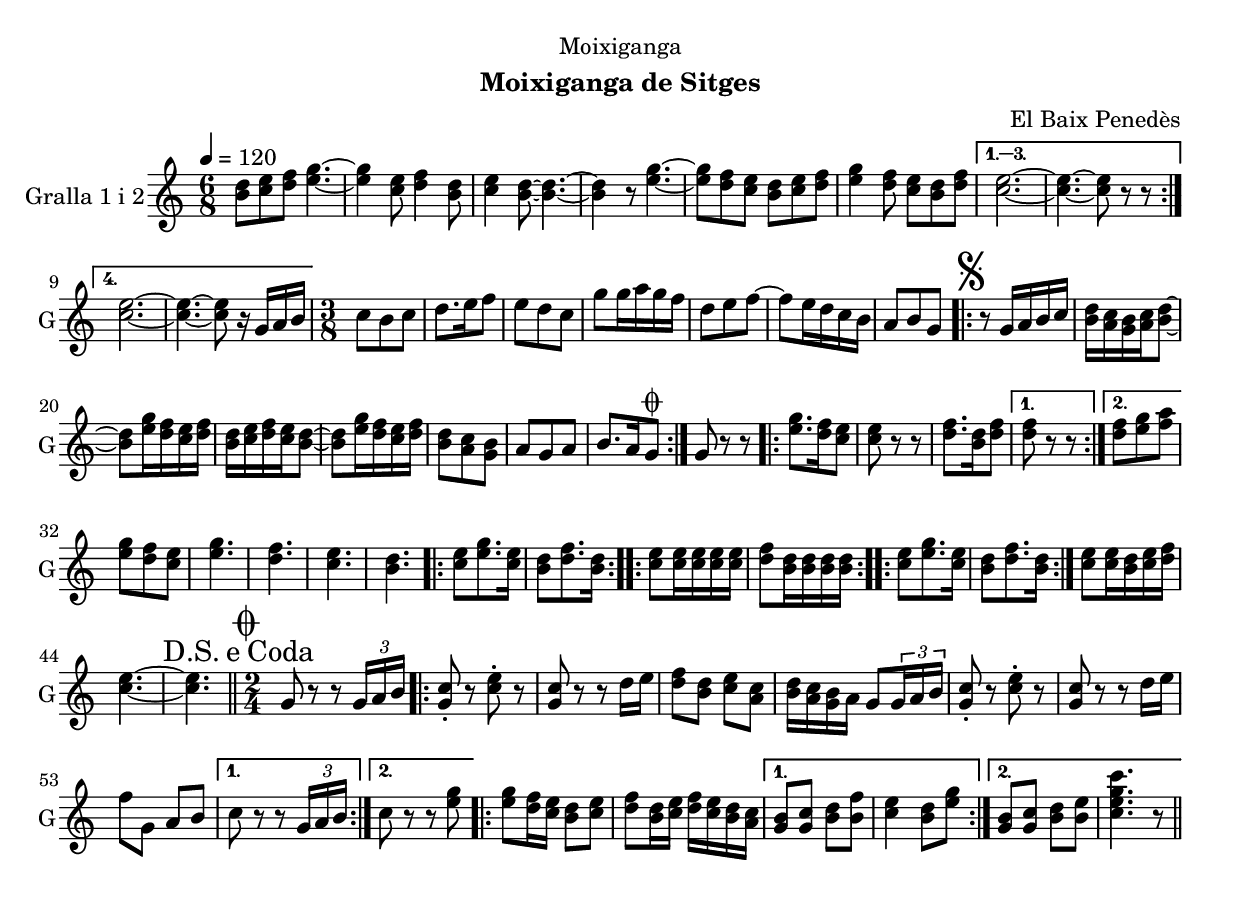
\version "2.16.2"

\header {
  dedication="Moixiganga"
  title=""
  subtitle="Moixiganga de Sitges"
  subsubtitle=""
  poet=""
  meter=""
  piece=""
  composer="El Baix Penedès"
  arranger=""
  opus=""
  instrument=""
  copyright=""
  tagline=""
}

liniaroAa =
\relative b'
{
  \tempo 4=120
  \clef treble
  \key c \major
  \time 6/8
  \repeat volta 4 { <b d>8 <c e> <d f> <e g>4. ~ ~  |
  <e g>4 <c e>8 <d f>4 <b d>8  |
  <c e>4 <b d>8 ~ ~ <b d>4. ~ ~  |
  <b d>4 r8 <e g>4. ~ ~  |
  %05
  <e g>8 <d f> <c e> <b d> <c e> <d f>  |
  <e g>4 <d f>8 <c e> <b d> <d f> }
  \alternative { { <c e>2. ~ ~  |
  <c e>4. ~ ~ <c e>8 r r }
  { <c e>2. ~ ~  |
  %10
  <c e>4. ~ ~ <c e>8 r16 g a b } }
  \time 3/8   c8 b c  |
  d8. e16 f8  |
  e8 d c  |
  g'8 g16 a g f  |
  %15
  d8 e f ~  |
  f8 e16 d c b  |
  a8 b g  |
  \repeat volta 2 { \mark \markup {\musicglyph #"scripts.segno"} r8 g16 a b c  |
  <b d>16 <a c> <g b> <a c> <b d>8 ~ ~  |
  %20
  <b d>8 <e g>16 <d f> <c e> <d f>  |
  <b d>16 <c e> <d f> <c e> <b d>8 ~ ~  |
  <b d>8 <e g>16 <d f> <c e> <d f>  |
  <b d>8 <a c> <g b>  |
  a8 g a  |
  %25
  b8. a16 g8 \coda  | }
  g8 r r  |
  \repeat volta 2 { <e' g>8. <d f>16 <c e>8  |
  <c e>8 r r  |
  <d f>8. <b d>16 <d f>8 }
  %30
  \alternative { { <d f>8 r r }
  { <d f>8 <e g> <f a> } }
  <e g>8 <d f> <c e>  |
  <e g>4.  |
  <d f>4.  |
  %35
  <c e>4.  |
  <b d>4.  |
  \repeat volta 2 { <c e>8 <e g>8. <c e>16  |
  <b d>8 <d f>8. <b d>16  | }
  \repeat volta 2 { <c e>8 <c e>16 <c e> <c e> <c e>  |
  %40
  <d f>8 <b d>16 <b d> <b d> <b d>  | }
  \repeat volta 2 { <c e>8 <e g>8. <c e>16  |
  <b d>8 <d f>8. <b d>16  | }
  <c e>8 <c e>16 <b d> <c e> <d f>  |
  <c e>4. ~ ~  |
  %45
  \mark \markup {D.S. e Coda} <c e>4.  \bar "||"
  \time 2/4   \mark \markup {\musicglyph #"scripts.coda"} g8 r r \times 2/3 { g16 a b }  |
  \repeat volta 2 { <g c>8-. r <c e>-. r  |
  <g c>8 r r d'16 e  |
  <d f>8 <b d> <c e> <a c>  |
  %50
  <b d>16 <a c> <g b> a g8 \times 2/3 { g16 a b }  |
  <g c>8-. r <c e>-. r  |
  <g c>8 r r d'16 e  |
  f8 g, a b }
  \alternative { { c8 r r \times 2/3 { g16 a b } }
  %55
  { c8 r r <e g> } }
  \repeat volta 2 {
  <e g>8 <d f>16 <c e> <b d>8 <c e>  |
  <d f>8 <b d>16 <c e> <d f> <c e> <b d> <a c> }
  \alternative { { <g b>8 <g c> <b d> <b f'>  |
  <c e>4 <b d>8 <e g> }
  %60
  { <g, b>8 <g c> <b d> <b e>  |
  <c e g c>4. r8 } } \bar "||" % kompletite
}

\score {
  \new StaffGroup {
    \override Score.RehearsalMark #'self-alignment-X = #LEFT
    <<
      \new Staff \with {instrumentName = #"Gralla 1 i 2" shortInstrumentName = #"G"} \liniaroAa
    >>
  }
  \layout {}
}
\score { \unfoldRepeats
  \new StaffGroup {
    \override Score.RehearsalMark #'self-alignment-X = #LEFT
    <<
      \new Staff \with {instrumentName = #"Gralla 1 i 2" shortInstrumentName = #"G"} \liniaroAa
    >>
  }
  \midi {
    \set Staff.midiInstrument = "oboe"
    \set DrumStaff.midiInstrument = "drums"
  }
}
